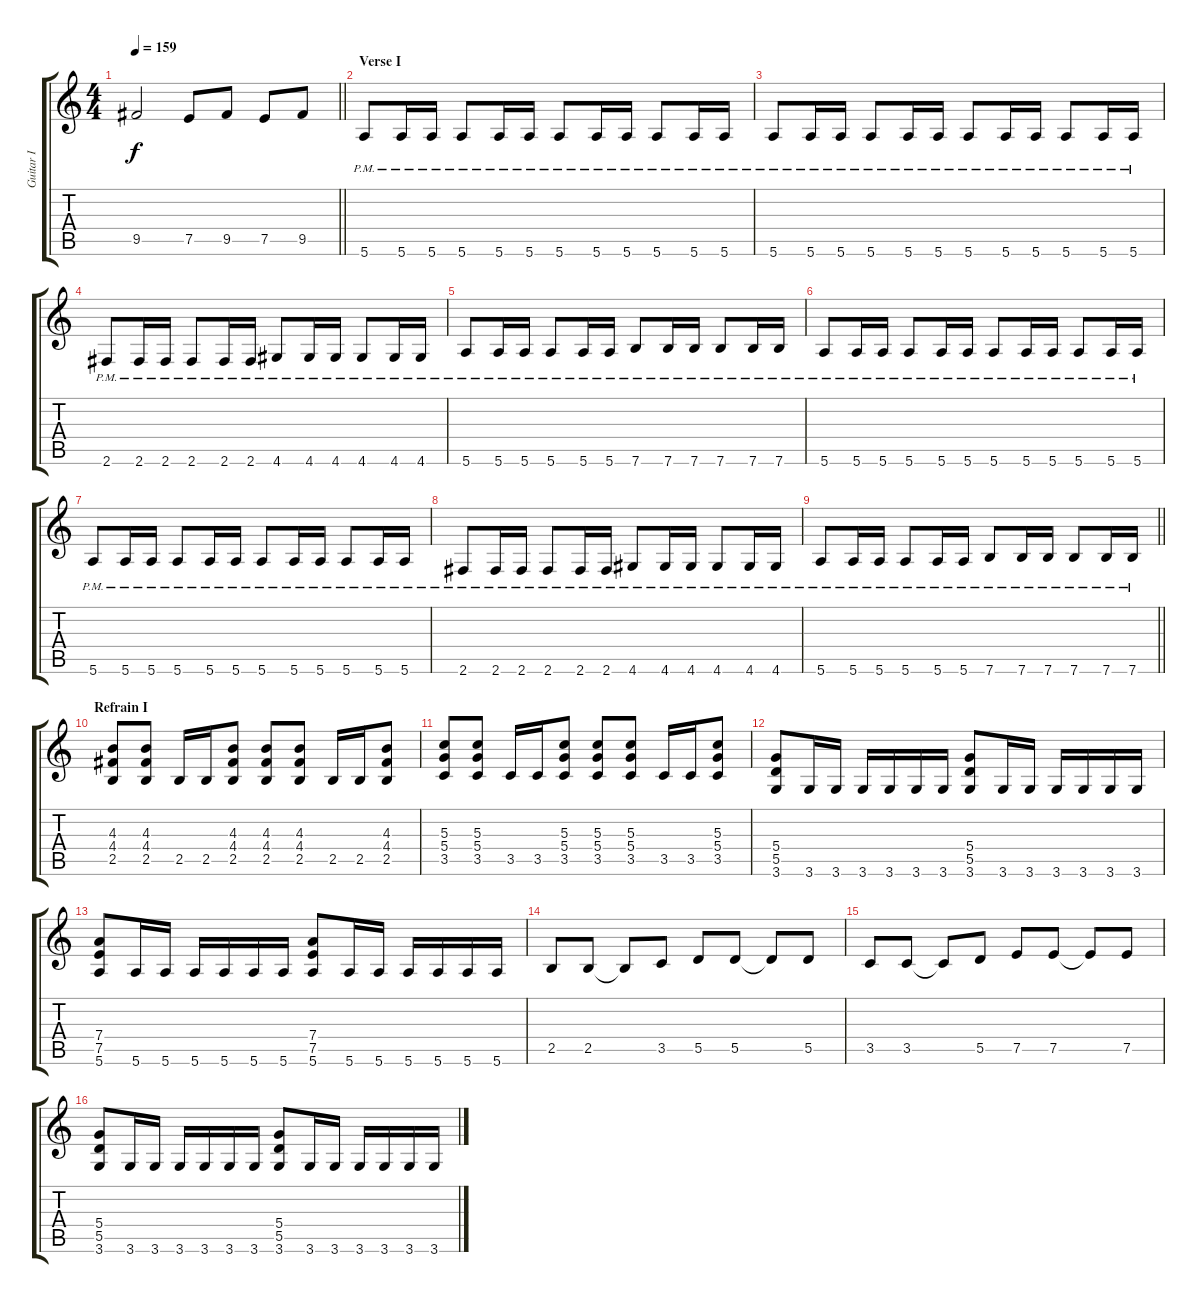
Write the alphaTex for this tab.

\track ("Guitar I" "Guitar I") {instrument distortionguitar}
\staff {score tabs}
\tuning (E4 B3 G3 D3 A2 E2) {hide}
\ts (4 4)
\tempo 159
\clef g2
\barLineRight lightlight
\ks c
9.5{t}.2{dy f} 7.5.8 9.5.8 7.5.8 9.5.8 |
\section ("" "Verse I")
5.6{pm}.8 5.6{pm}.16 5.6{pm}.16 5.6{pm}.8 5.6{pm}.16 5.6{pm}.16 5.6{pm}.8 5.6{pm}.16 5.6{pm}.16 5.6{pm}.8 5.6{pm}.16 5.6{pm}.16 |
5.6{pm}.8 5.6{pm}.16 5.6{pm}.16 5.6{pm}.8 5.6{pm}.16 5.6{pm}.16 5.6{pm}.8 5.6{pm}.16 5.6{pm}.16 5.6{pm}.8 5.6{pm}.16 5.6{pm}.16 |
2.6{pm}.8 2.6{pm}.16 2.6{pm}.16 2.6{pm}.8 2.6{pm}.16 2.6{pm}.16 4.6{pm}.8 4.6{pm}.16 4.6{pm}.16 4.6{pm}.8 4.6{pm}.16 4.6{pm}.16 |
5.6{pm}.8 5.6{pm}.16 5.6{pm}.16 5.6{pm}.8 5.6{pm}.16 5.6{pm}.16 7.6{pm}.8 7.6{pm}.16 7.6{pm}.16 7.6{pm}.8 7.6{pm}.16 7.6{pm}.16 |
5.6{pm}.8 5.6{pm}.16 5.6{pm}.16 5.6{pm}.8 5.6{pm}.16 5.6{pm}.16 5.6{pm}.8 5.6{pm}.16 5.6{pm}.16 5.6{pm}.8 5.6{pm}.16 5.6{pm}.16 |
5.6{pm}.8 5.6{pm}.16 5.6{pm}.16 5.6{pm}.8 5.6{pm}.16 5.6{pm}.16 5.6{pm}.8 5.6{pm}.16 5.6{pm}.16 5.6{pm}.8 5.6{pm}.16 5.6{pm}.16 |
2.6{pm}.8 2.6{pm}.16 2.6{pm}.16 2.6{pm}.8 2.6{pm}.16 2.6{pm}.16 4.6{pm}.8 4.6{pm}.16 4.6{pm}.16 4.6{pm}.8 4.6{pm}.16 4.6{pm}.16 |
\barLineRight lightlight
5.6{pm}.8 5.6{pm}.16 5.6{pm}.16 5.6{pm}.8 5.6{pm}.16 5.6{pm}.16 7.6{pm}.8 7.6{pm}.16 7.6{pm}.16 7.6{pm}.8 7.6{pm}.16 7.6{pm}.16 |
\section ("" "Refrain I")
(4.3 4.4 2.5).8 (4.3 4.4 2.5).8 2.5.16 2.5.16 (4.3 4.4 2.5).8 (4.3 4.4 2.5).8 (4.3 4.4 2.5).8 2.5.16 2.5.16 (4.3 4.4 2.5).8 |
(5.3 5.4 3.5).8 (5.3 5.4 3.5).8 3.5.16 3.5.16 (5.3 5.4 3.5).8 (5.3 5.4 3.5).8 (5.3 5.4 3.5).8 3.5.16 3.5.16 (5.3 5.4 3.5).8 |
(5.4 5.5 3.6).8 3.6.16 3.6.16 3.6.16 3.6.16 3.6.16 3.6.16 (5.4 5.5 3.6).8 3.6.16 3.6.16 3.6.16 3.6.16 3.6.16 3.6.16 |
(7.4 7.5 5.6).8 5.6.16 5.6.16 5.6.16 5.6.16 5.6.16 5.6.16 (7.4 7.5 5.6).8 5.6.16 5.6.16 5.6.16 5.6.16 5.6.16 5.6.16 |
2.5.8 2.5.8 2.5{t}.8 3.5.8 5.5.8 5.5.8 5.5{t}.8 5.5.8 |
3.5.8 3.5.8 3.5{t}.8 5.5.8 7.5.8 7.5.8 7.5{t}.8 7.5.8 |
(5.4 5.5 3.6).8 3.6.16 3.6.16 3.6.16 3.6.16 3.6.16 3.6.16 (5.4 5.5 3.6).8 3.6.16 3.6.16 3.6.16 3.6.16 3.6.16 3.6.16
